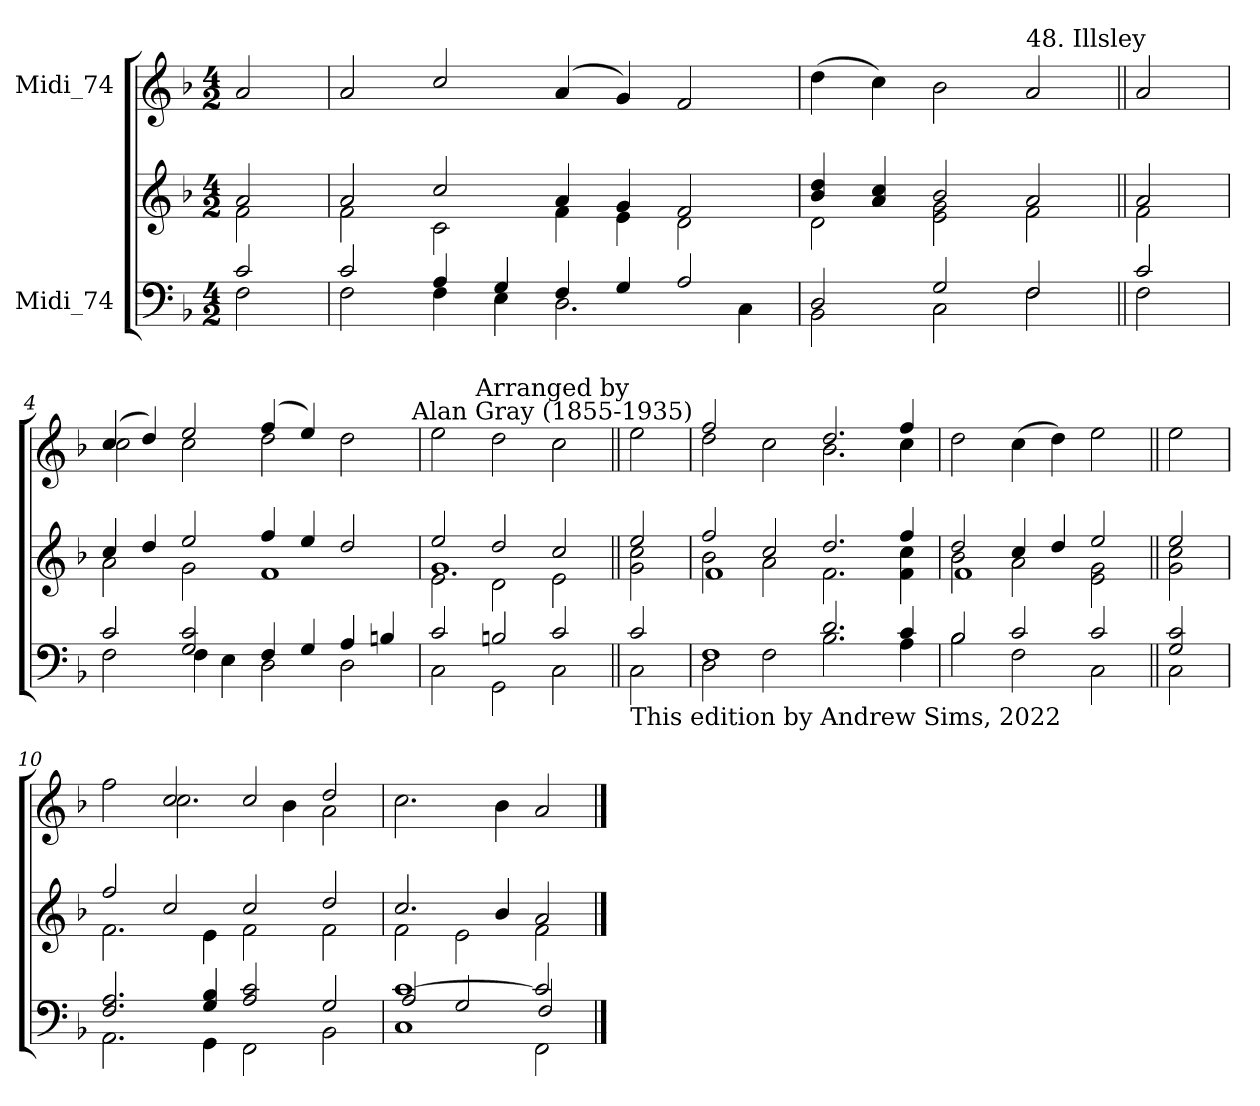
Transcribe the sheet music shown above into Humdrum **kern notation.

**kern	**kern	**kern
*part2	*part2	*part1
*staff3	*staff2	*staff1
*I"Midi_74	*	*I"Midi_74
*clefF4	*clefG2	*clefG2
*k[b-]	*k[b-]	*k[b-]
*F:	*F:	*F:
*M4/2	*M4/2	*M4/2
=	=	=
*^	*^	*^
*	*^	*	*^	*	*
2c/	2ryy	2F\	2a/	2ryy	2f\	2a	2ryy
=1	=1	=1	=1	=1	=1	=1	=1
2c/	0ryy	2F\	2a/	0ryy	2f\	2a	0ryy
4A/	.	4F\	2cc/	.	2c\	2cc	.
4G/	.	4E\	.	.	.	.	.
4F/	.	2.D\	4a/	.	4f\	(<4a	.
4G/	.	.	4g/	.	4e\	4g)	.
2A/	.	.	2f/	.	2d\	2f	.
.	.	4C\	.	.	.	.	.
=2	=2	=2	=2	=2	=2	=2	=2
2D/	1.ryy	2BB-\	4b-/ 4dd/	1.ryy	2d\	(>4dd	1.ryy
.	.	.	4a/ 4cc/	.	.	4cc)	.
2G/	.	2C\	2b-/	.	2e\ 2g\	2b-	.
!	!	!	!	!	!	!LO:TX:a:t=48. Illsley	!
2F/	.	2F\	2a/	.	2f\	2a	.
=3||	=3||	=3||	=3||	=3||	=3||	=3||	=3||
2c/	2ryy	2F\	2a/	2ryy	2f\	2a	2ryy
=4	=4	=4	=4	=4	=4	=4	=4
2c/	0ryy	2F\	4cc/	0ryy	2a\	(>4cc	2cc\
.	.	.	4dd/	.	.	4dd)	.
2G/ 2c/	.	4F\	2ee/	.	2g\	2ee	2cc\
.	.	4E\	.	.	.	.	.
4F/	.	2D\	4ff/	.	1f\	(>4ff	2dd\
4G/	.	.	4ee/	.	.	4ee)	.
4A/	.	2D\	2dd/	.	.	2dd	2ryy
4Bn/	.	.	.	.	.	.	.
=5	=5	=5	=5	=5	=5	=5	=5
2c/	1.ryy	2C\	2ee/	1.g\	2e\	2ee	1.ryy
2Bn/	.	2GG\	2dd/	.	2d\	2dd	.
!	!	!	!	!	!	!LO:TX:a:cj:t=Arranged by\nAlan Gray (1855-1935)	!
2c/	.	2C\	2cc/	.	2e\	2cc	.
!!LO:LB:g=z	!!
=6||	=6||	=6||	=6||	=6||	=6||	=6||	=6||
!LO:TX:b:t=This edition by Andrew Sims, 2022	!	!	!	!	!	!	!
2c/	2ryy	2C\	2ee/	2ryy	2g\ 2cc\	2ee	2ryy
=7	=7	=7	=7	=7	=7	=7	=7
1F/	0ryy	2D\	2ff/	2b-\	1f\	2ff	2dd\
.	.	2F\	2cc/	2a\	.	2cc	2ryy
2.d/	.	2.B-\	2.dd/	1ryy	2.f\	2.dd	2.b-\
4c/	.	4A\	4ff/	.	4f\ 4cc\	4ff	4cc\
=8	=8	=8	=8	=8	=8	=8	=8
2B-/	1.ryy	2B-\	2dd/	2b-\	1f\	2dd	1.ryy
2c/	.	2F\	4cc/	2a\	.	(>4cc	.
.	.	.	4dd/	.	.	4dd)	.
2c/	.	2C\	2ee/	2ryy	2e\ 2g\	2ee	.
=9||	=9||	=9||	=9||	=9||	=9||	=9||	=9||
2G/ 2c/	2ryy	2C\	2ee/	2ryy	2g\ 2cc\	2ee	2ryy
=10	=10	=10	=10	=10	=10	=10	=10
2.F/ 2.A/	0ryy	2.AA\	2ff/	0ryy	2.f\	2ff	2ryy
.	.	.	2cc/	.	.	2cc	2.cc\
4G/ 4B-/	.	4GG\	.	.	4e\	.	.
2A/ 2c/	.	2FF\	2cc/	.	2f\	2cc	.
.	.	.	.	.	.	.	4b-\
2G/	.	2BB-\	2dd/	.	2f\	2dd	2a\
=11	=11	=11	=11	=11	=11	=11	=11
[1c/	2A/	1C\	2.cc/	1.ryy	2f\	2.cc	1.ryy
.	2G/	.	.	.	2e\	.	.
.	.	.	4b-/	.	.	4b-	.
2c/]	2F/	2FF\	2a/	.	2f\	2a	.
*v	*v	*v	*	*	*	*v	*v
*	*v	*v	*v	*
==	==	==
*-	*-	*-
